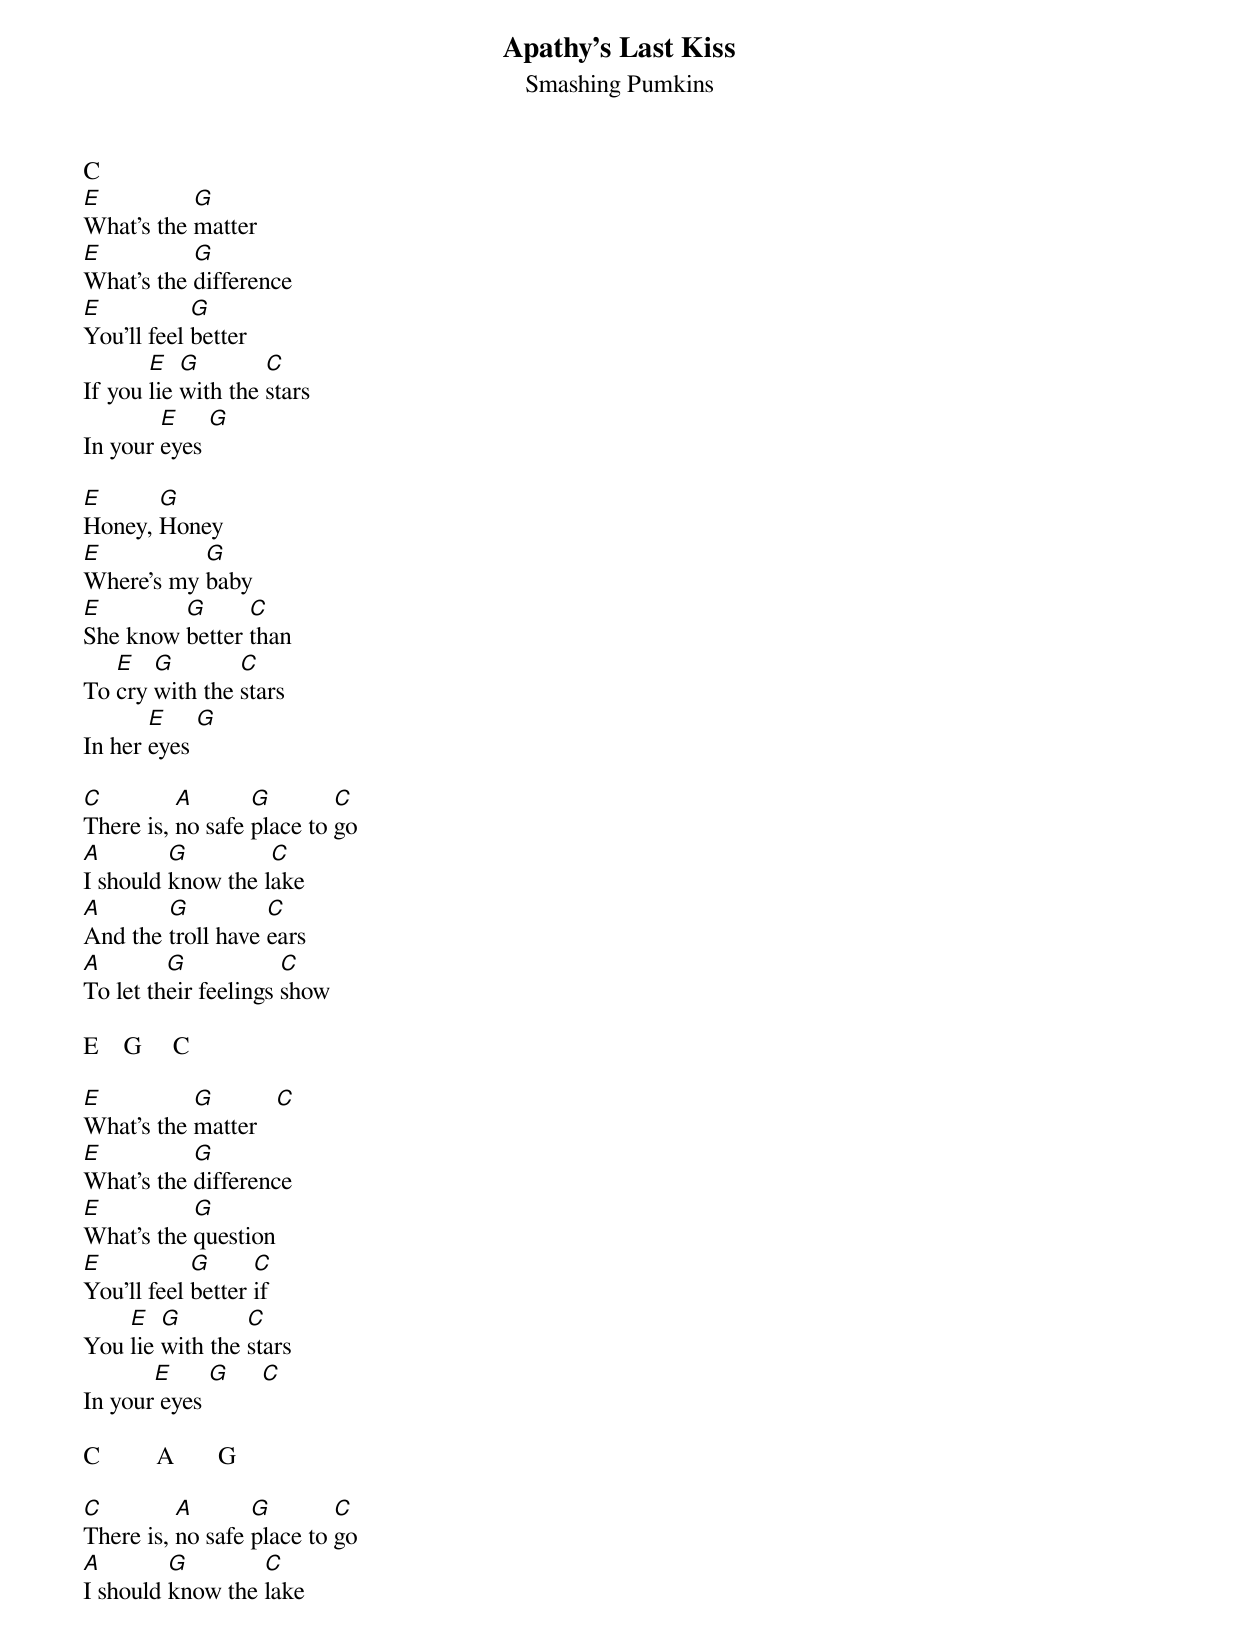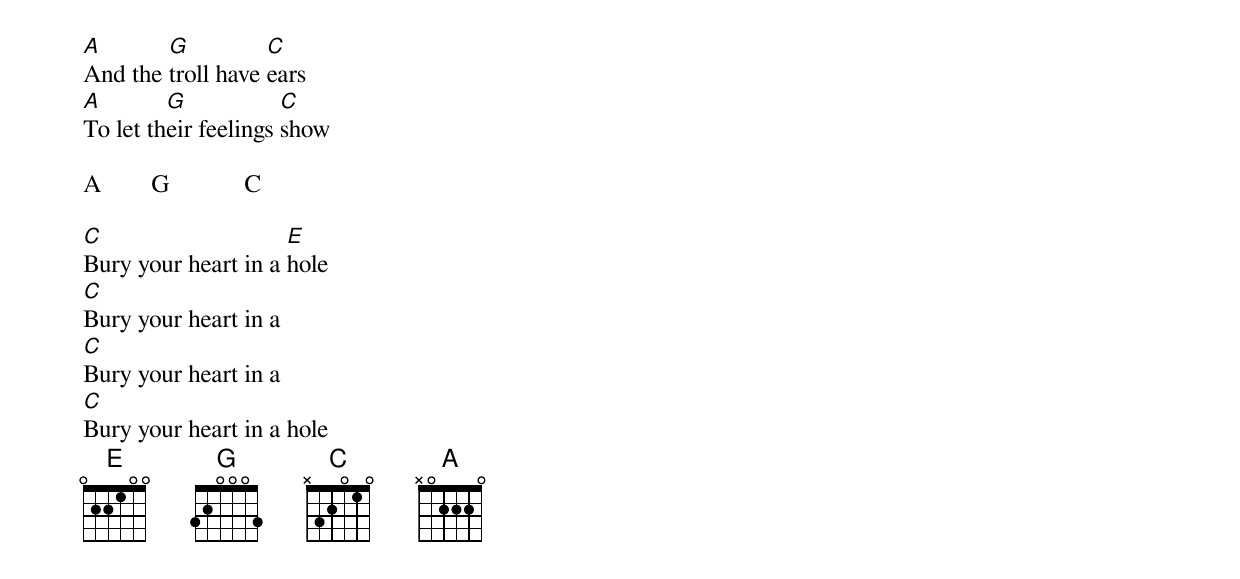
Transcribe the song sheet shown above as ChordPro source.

{t:Apathy's Last Kiss}
{st:Smashing Pumkins}

C
[E]What's the [G]matter
[E]What's the [G]difference
[E]You'll feel [G]better
If you [E]lie [G]with the [C]stars
In your [E]eyes [G]

[E]Honey, [G]Honey
[E]Where's my [G]baby
[E]She know [G]better [C]than
To [E]cry [G]with the [C]stars
In her [E]eyes [G]

[C]There is, [A]no safe [G]place to [C]go
[A]I should [G]know the l[C]ake
[A]And the [G]troll have [C]ears
[A]To let th[G]eir feelings [C]show

E    G     C

[E]What's the [G]matter   [C]
[E]What's the [G]difference
[E]What's the [G]question
[E]You'll feel [G]better [C]if
You [E]lie [G]with the [C]stars
In your[E] eyes [G]     [C]

C         A       G

[C]There is, [A]no safe [G]place to [C]go
[A]I should [G]know the [C]lake
[A]And the [G]troll have [C]ears
[A]To let th[G]eir feelings [C]show

A        G            C

[C]Bury your heart in a [E]hole
[C]Bury your heart in a
[C]Bury your heart in a
[C]Bury your heart in a hole
